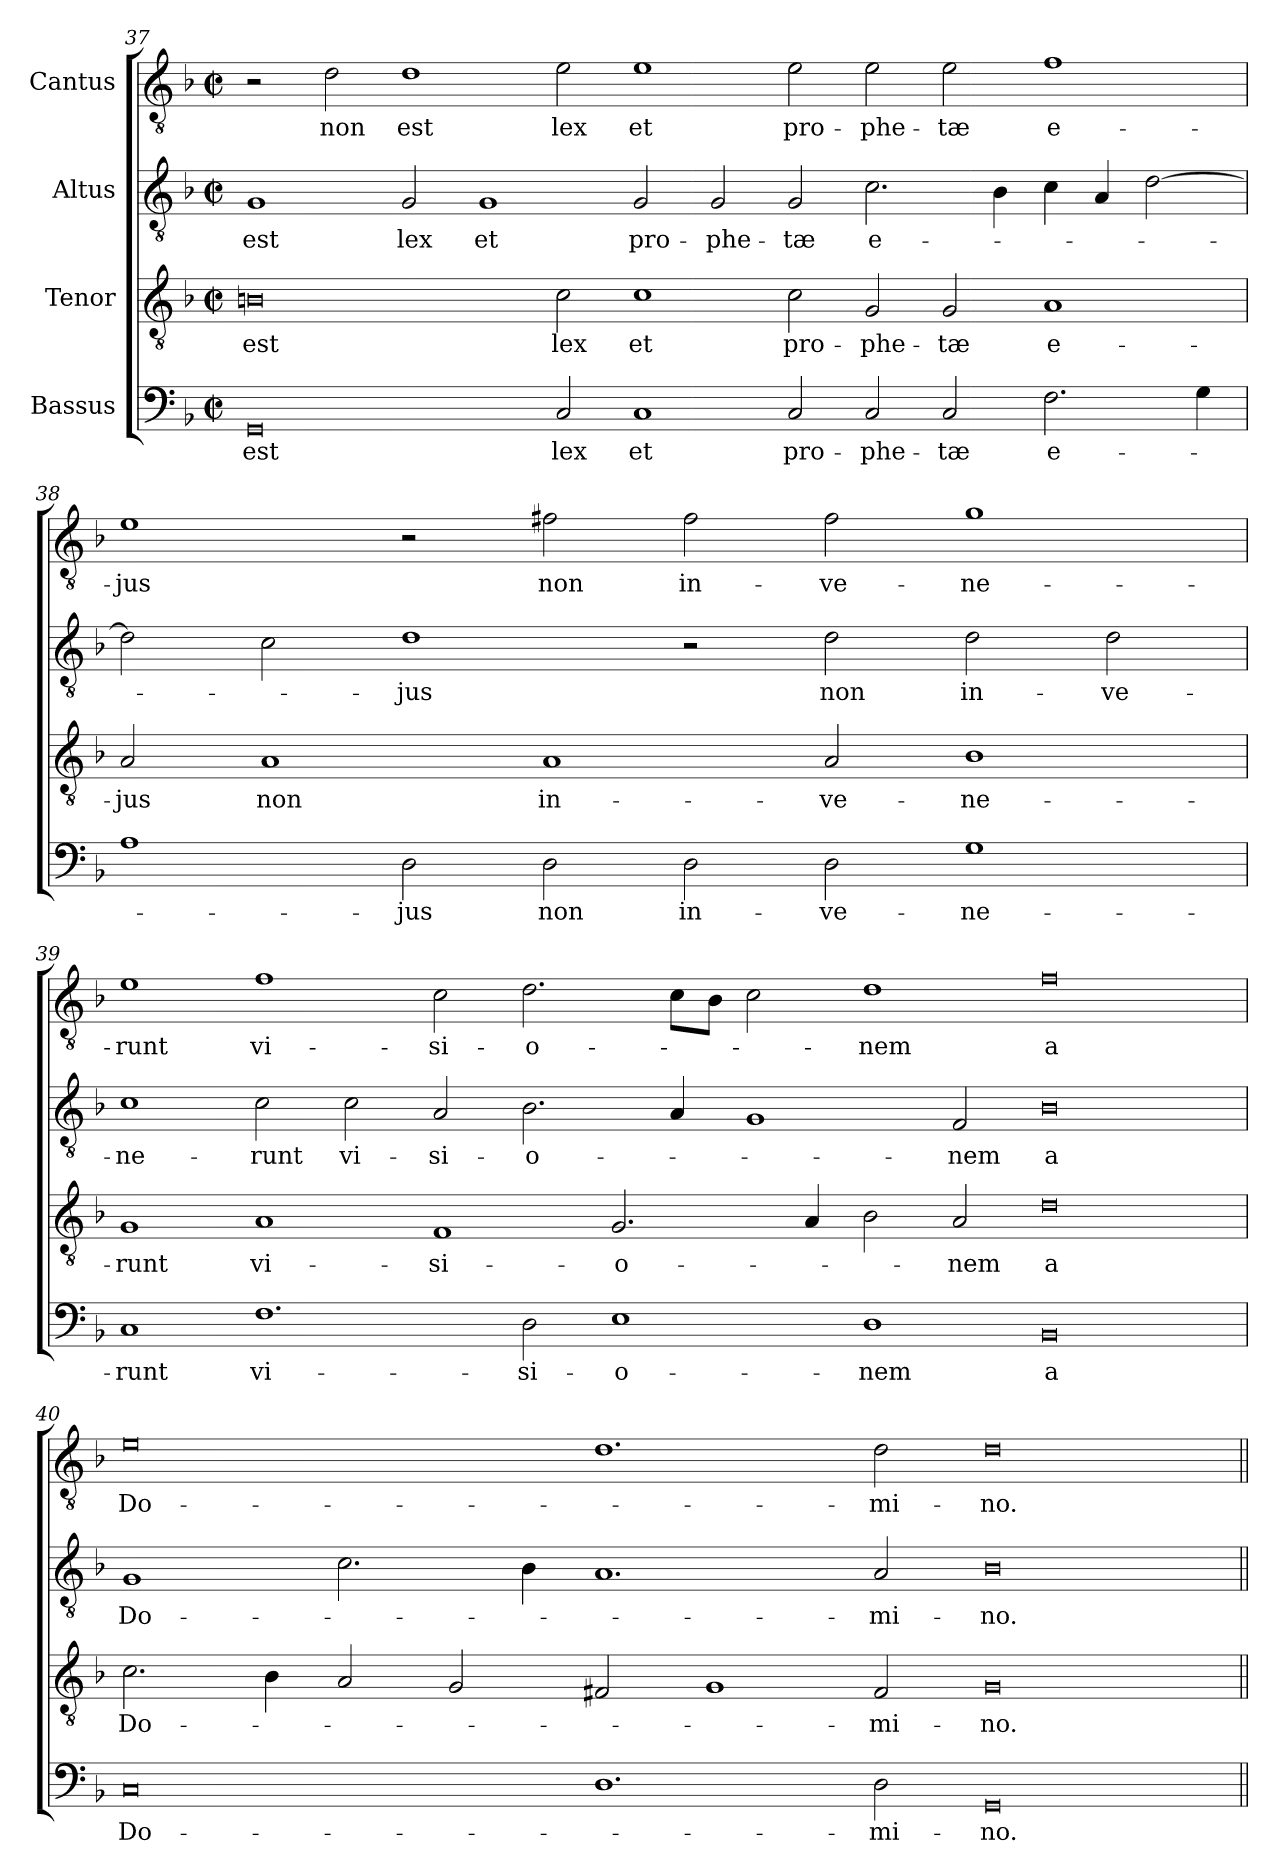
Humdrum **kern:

**kern	**text	**kern	**text	**kern	**text	**kern	**text
*part4	*part4	*part3	*part3	*part2	*part2	*part1	*part1
*staff4	*staff4	*staff3	*staff3	*staff2	*staff2	*staff1	*staff1
*I"Bassus	*	*I"Tenor	*	*I"Altus	*	*I"Cantus	*
*clefF4	*	*clefGv2	*	*clefGv2	*	*clefGv2	*
*k[b-]	*	*k[b-]	*	*k[b-]	*	*k[b-]	*
*F:	*	*F:	*	*F:	*	*F:	*
*M2/2	*	*M2/2	*	*M2/2	*	*M2/2	*
*met(c|)	*	*met(c|)	*	*met(c|)	*	*met(c|)	*
=37	=37	=37	=37	=37	=37	=37	=37
!	!LO:LY:b	!	!LO:LY:b	!	!LO:LY:b	!	!
0GG	est	0Bn	est	1G	est	2r	.
!	!	!	!	!	!	!	!LO:LY:b
.	.	.	.	.	.	2d\	non
!	!	!	!	!	!LO:LY:b	!	!LO:LY:b
.	.	.	.	2G/	lex	1d	est
!	!	!	!	!	!LO:LY:b	!	!
.	.	.	.	1G	et	.	.
!	!LO:LY:b	!	!LO:LY:b	!	!	!	!LO:LY:b
2C/	lex	2c\	lex	.	.	2e\	lex
!	!LO:LY:b	!	!LO:LY:b	!	!LO:LY:b	!	!LO:LY:b
1C	et	1c	et	2G/	pro-	1e	et
!	!	!	!	!	!LO:LY:b	!	!
.	.	.	.	2G/	-phe-	.	.
!	!LO:LY:b	!	!LO:LY:b	!	!LO:LY:b	!	!LO:LY:b
2C/	pro-	2c\	pro-	2G/	-tæ	2e\	pro-
!	!LO:LY:b	!	!LO:LY:b	!	!LO:LY:b	!	!LO:LY:b
2C/	-phe-	2G/	-phe-	2.c\	e-	2e\	-phe-
!	!LO:LY:b	!	!LO:LY:b	!	!	!	!LO:LY:b
2C/	-tæ	2G/	-tæ	.	.	2e\	-tæ
.	.	.	.	4B-\	.	.	.
!	!LO:LY:b	!	!LO:LY:b	!	!	!	!LO:LY:b
2.F\	e-	1A	e-	4c\	.	1f	e-
.	.	.	.	4A/	.	.	.
.	.	.	.	[2d\	.	.	.
4G\	.	.	.	.	.	.	.
!!LO:LB:g=z
=38	=38	=38	=38	=38	=38	=38	=38
!	!	!	!LO:LY:b	!	!	!	!LO:LY:b
1A	.	2A/	-jus	2d\]	.	1e	-jus
!	!	!	!LO:LY:b	!	!	!	!
.	.	1A	non	2c\	.	.	.
!	!LO:LY:b	!	!	!	!LO:LY:b	!	!
2D\	-jus	.	.	1d	-jus	2r	.
!	!LO:LY:b	!	!LO:LY:b	!	!	!	!LO:LY:b
2D\	non	1A	in-	.	.	2f#X\	non
!	!LO:LY:b	!	!	!	!	!	!LO:LY:b
2D\	in-	.	.	2r	.	2f#\	in-
!	!LO:LY:b	!	!LO:LY:b	!	!LO:LY:b	!	!LO:LY:b
2D\	-ve-	2A/	-ve-	2d\	non	2f#\	-ve-
!	!LO:LY:b	!	!LO:LY:b	!	!LO:LY:b	!	!LO:LY:b
1G	-ne-	1B-	-ne-	2d\	in-	1g	-ne-
!	!	!	!	!	!LO:LY:b	!	!
.	.	.	.	2d\	-ve-	.	.
=39	=39	=39	=39	=39	=39	=39	=39
!	!LO:LY:b	!	!LO:LY:b	!	!LO:LY:b	!	!LO:LY:b
1C	-runt	1G	-runt	1c	-ne-	1e	-runt
!	!LO:LY:b	!	!LO:LY:b	!	!LO:LY:b	!	!LO:LY:b
1.F	vi-	1A	vi-	2c\	-runt	1f	vi-
!	!	!	!	!	!LO:LY:b	!	!
.	.	.	.	2c\	vi-	.	.
!	!	!	!LO:LY:b	!	!LO:LY:b	!	!LO:LY:b
.	.	1F	-si-	2A/	-si-	2c\	-si-
!	!LO:LY:b	!	!	!	!LO:LY:b	!	!LO:LY:b
2D\	-si-	.	.	2.B-\	-o-	2.d\	-o-
!	!LO:LY:b	!	!LO:LY:b	!	!	!	!
1E	-o-	2.G/	-o-	.	.	.	.
.	.	.	.	4A/	.	8c\L	.
.	.	.	.	.	.	8B-\J	.
.	.	.	.	1G	.	2c\	.
.	.	4A/	.	.	.	.	.
!	!LO:LY:b	!	!	!	!	!	!LO:LY:b
1D	-nem	2B-\	.	.	.	1d	-nem
!	!	!	!LO:LY:b	!	!LO:LY:b	!	!
.	.	2A/	-nem	2F/	-nem	.	.
!	!LO:LY:b	!	!LO:LY:b	!	!LO:LY:b	!	!LO:LY:b
0BB-	a	0d	a	0B-	a	0f	a
=40	=40	=40	=40	=40	=40	=40	=40
!	!LO:LY:b	!	!LO:LY:b	!	!LO:LY:b	!	!LO:LY:b
0C	Do-	2.c\	Do-	1G	Do-	0e	Do-
.	.	4B-\	.	.	.	.	.
.	.	2A/	.	2.c\	.	.	.
.	.	2G/	.	.	.	.	.
.	.	.	.	4B-\	.	.	.
1.D	.	2F#X/	.	1.A	.	1.d	.
.	.	1G	.	.	.	.	.
!	!LO:LY:b	!	!LO:LY:b	!	!LO:LY:b	!	!LO:LY:b
2D\	-mi-	2F#/	-mi-	2A/	-mi-	2d\	-mi-
!	!LO:LY:b	!	!LO:LY:b	!	!LO:LY:b	!	!LO:LY:b
0GG	-no.	0G	-no.	0B-	-no.	0d	-no.
=||	=||	=||	=||	=||	=||	=||	=||
*-	*-	*-	*-	*-	*-	*-	*-
